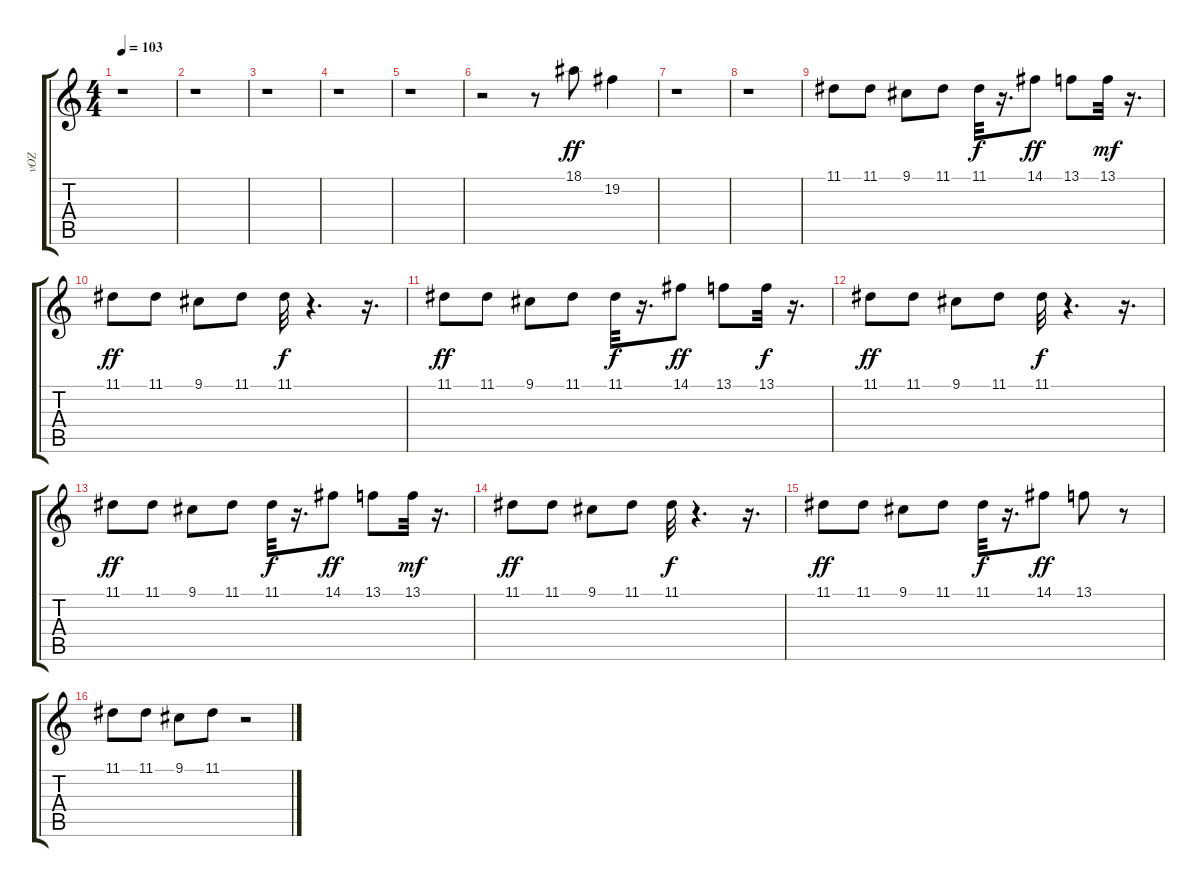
\track ("vOZ" "vOZ") {instrument lead6voice}
\staff {score tabs}
\tuning (E4 B3 G3 D3 A2 E2) {hide}
\ts (4 4)
\tempo 103
\clef g2
\ks c
r.1{dy ff instrument lead6voice} |
r.1 |
r.1 |
r.1 |
r.1 |
r.2 r.8 18.1.8 19.2.4 |
r.1 |
r.1 |
11.1.8 11.1.8 9.1.8 11.1.8 11.1.32{dy f} r.16{d} 14.1.8{dy ff} 13.1.8 13.1.32{dy mf} r.16{d} |
11.1.8{dy ff} 11.1.8 9.1.8 11.1.8 11.1.32{dy f} r.4{d} r.16{d} |
11.1.8{dy ff} 11.1.8 9.1.8 11.1.8 11.1.32{dy f} r.16{d} 14.1.8{dy ff} 13.1.8 13.1.32{dy f} r.16{d} |
11.1.8{dy ff} 11.1.8 9.1.8 11.1.8 11.1.32{dy f} r.4{d} r.16{d} |
11.1.8{dy ff} 11.1.8 9.1.8 11.1.8 11.1.32{dy f} r.16{d} 14.1.8{dy ff} 13.1.8 13.1.32{dy mf} r.16{d} |
11.1.8{dy ff} 11.1.8 9.1.8 11.1.8 11.1.32{dy f} r.4{d} r.16{d} |
11.1.8{dy ff} 11.1.8 9.1.8 11.1.8 11.1.32{dy f} r.16{d} 14.1.8{dy ff} 13.1.8 r.8 |
11.1.8 11.1.8 9.1.8 11.1.8 r.2
